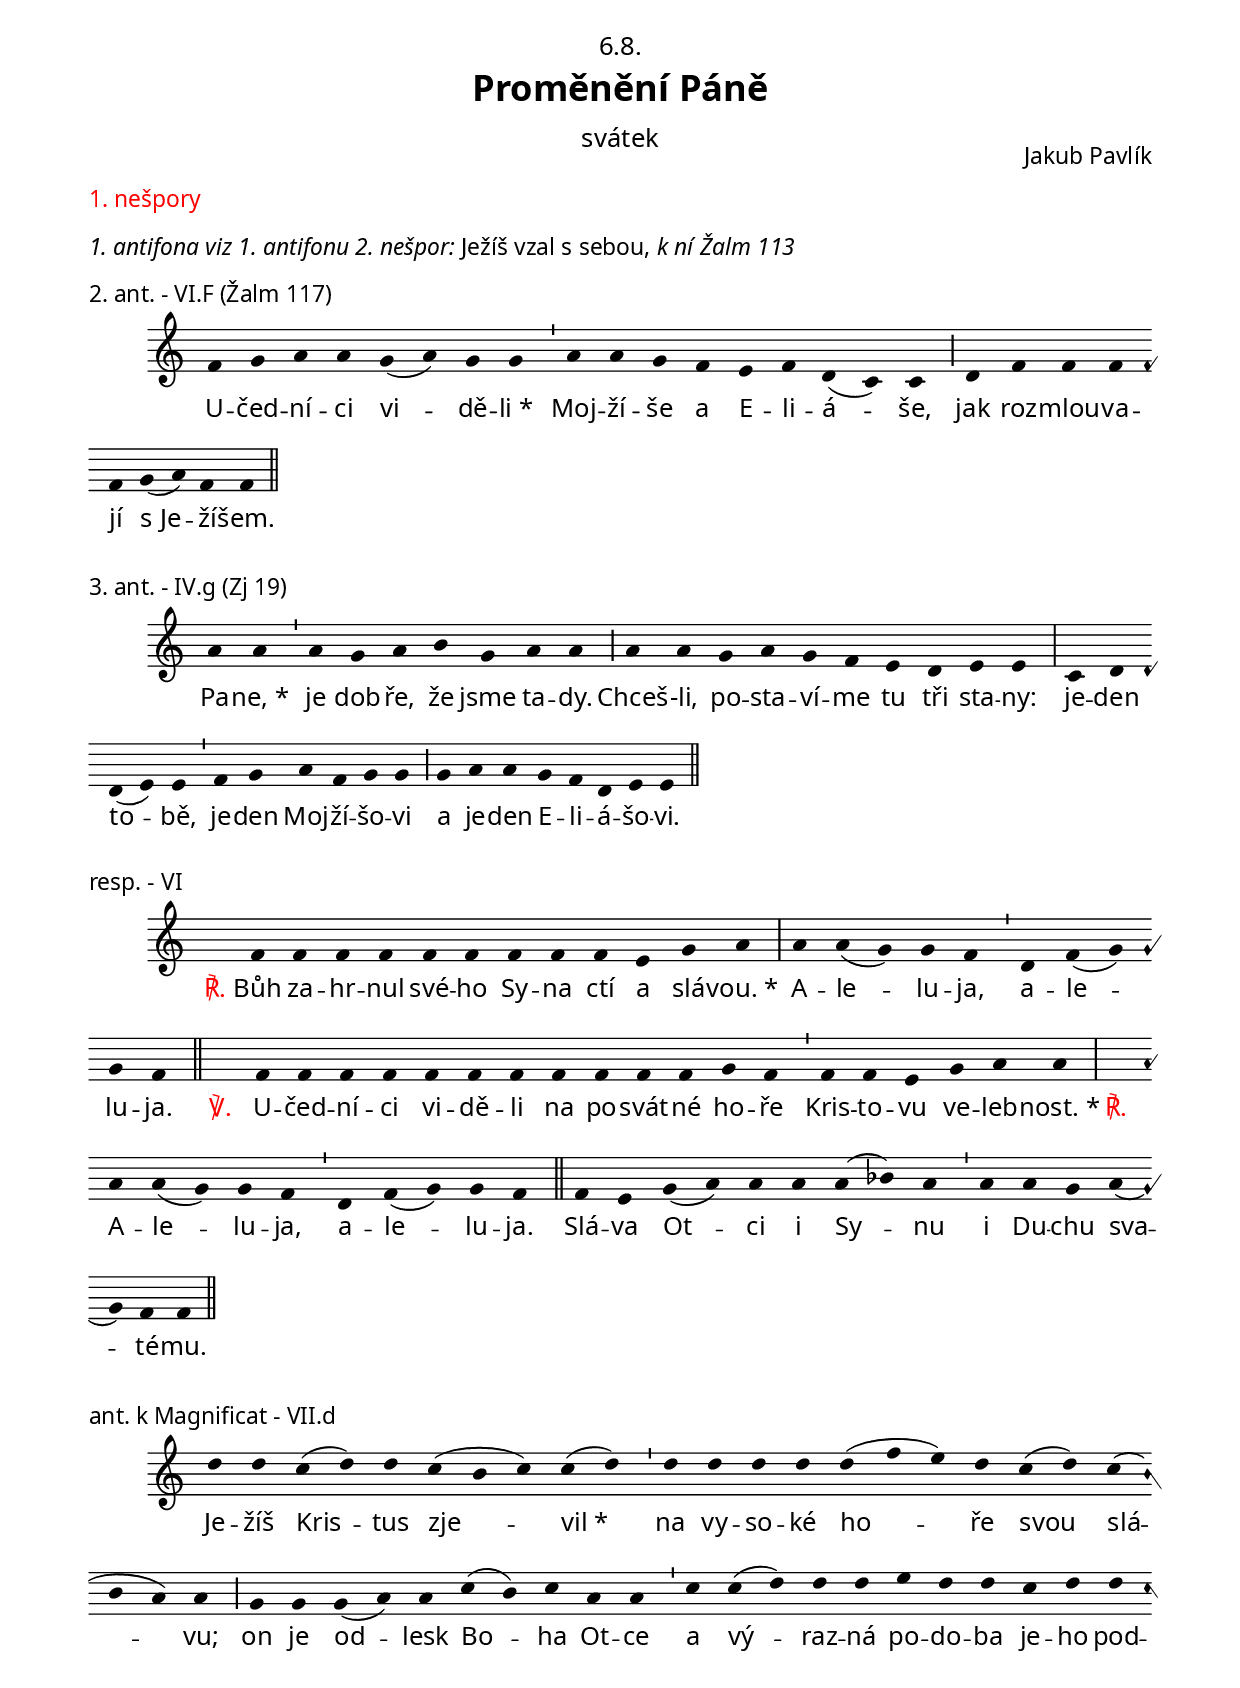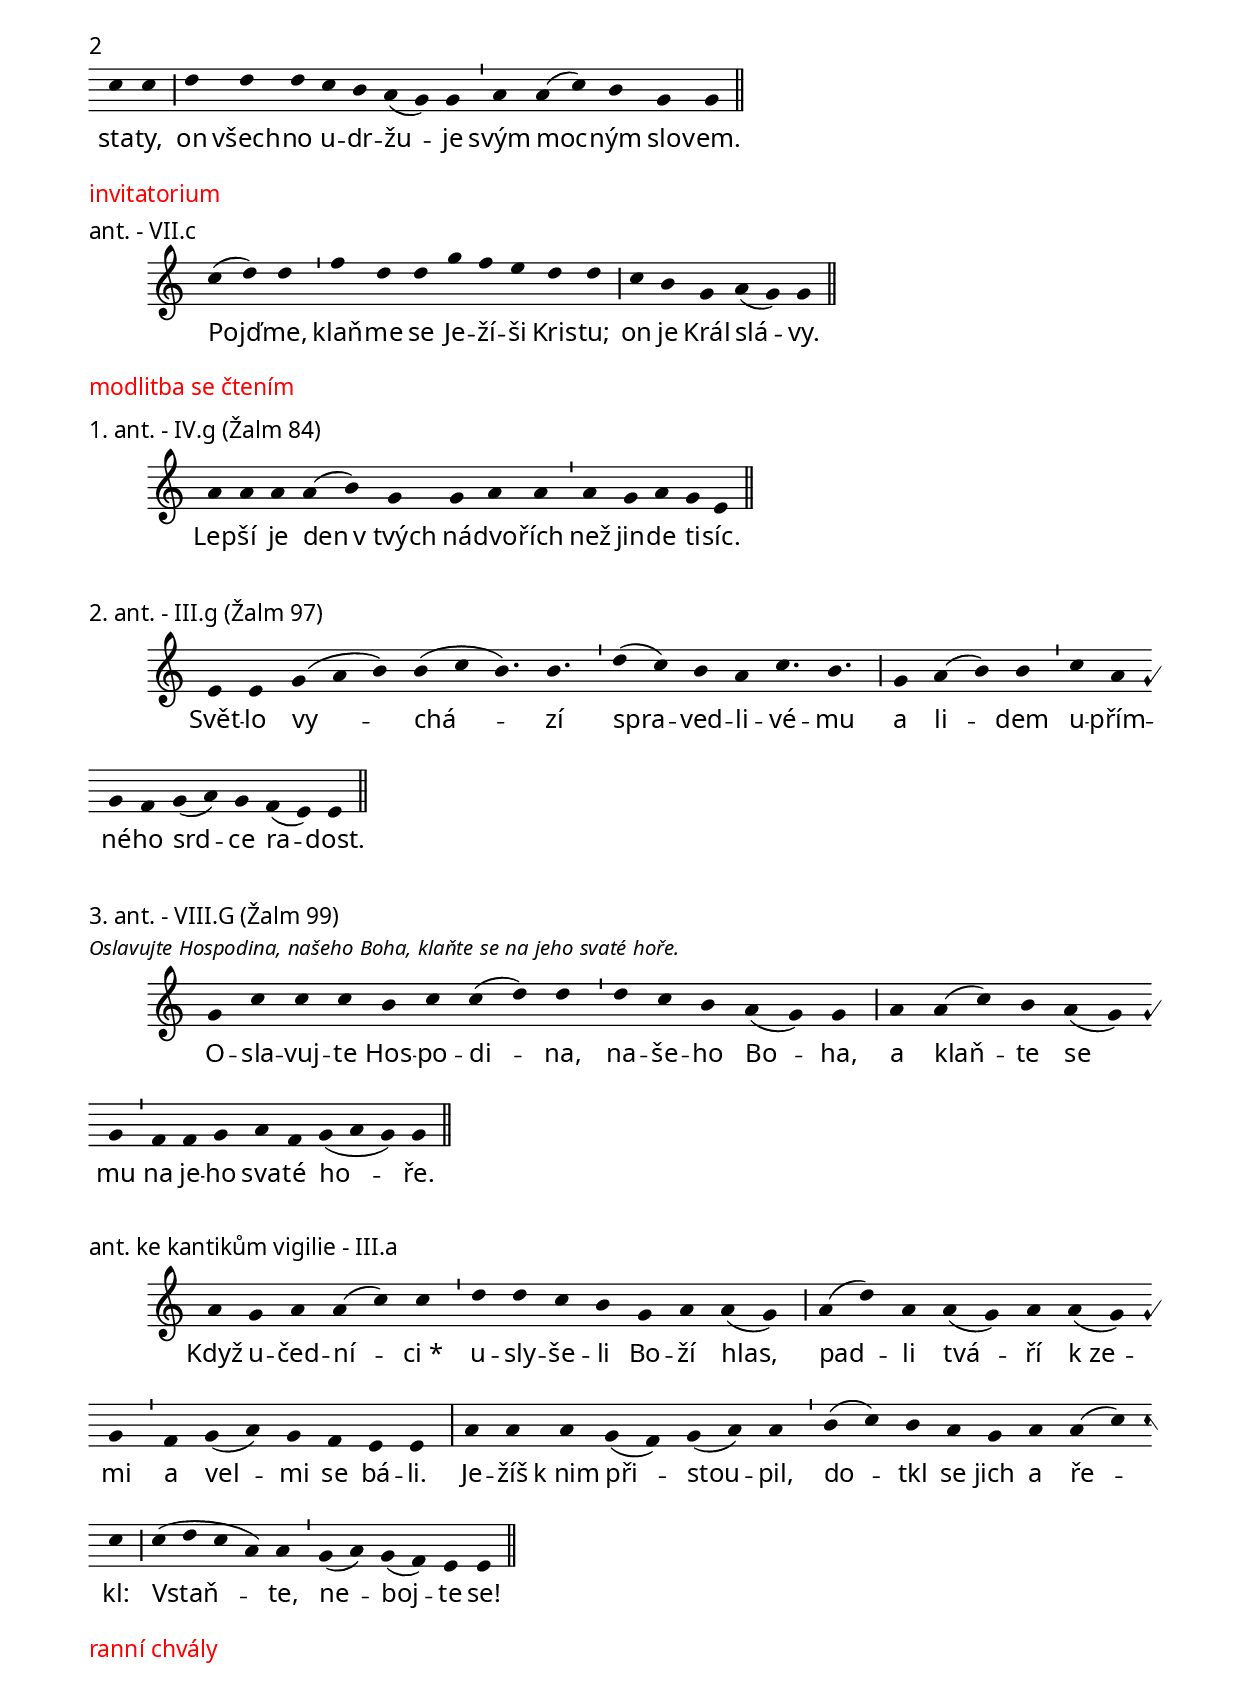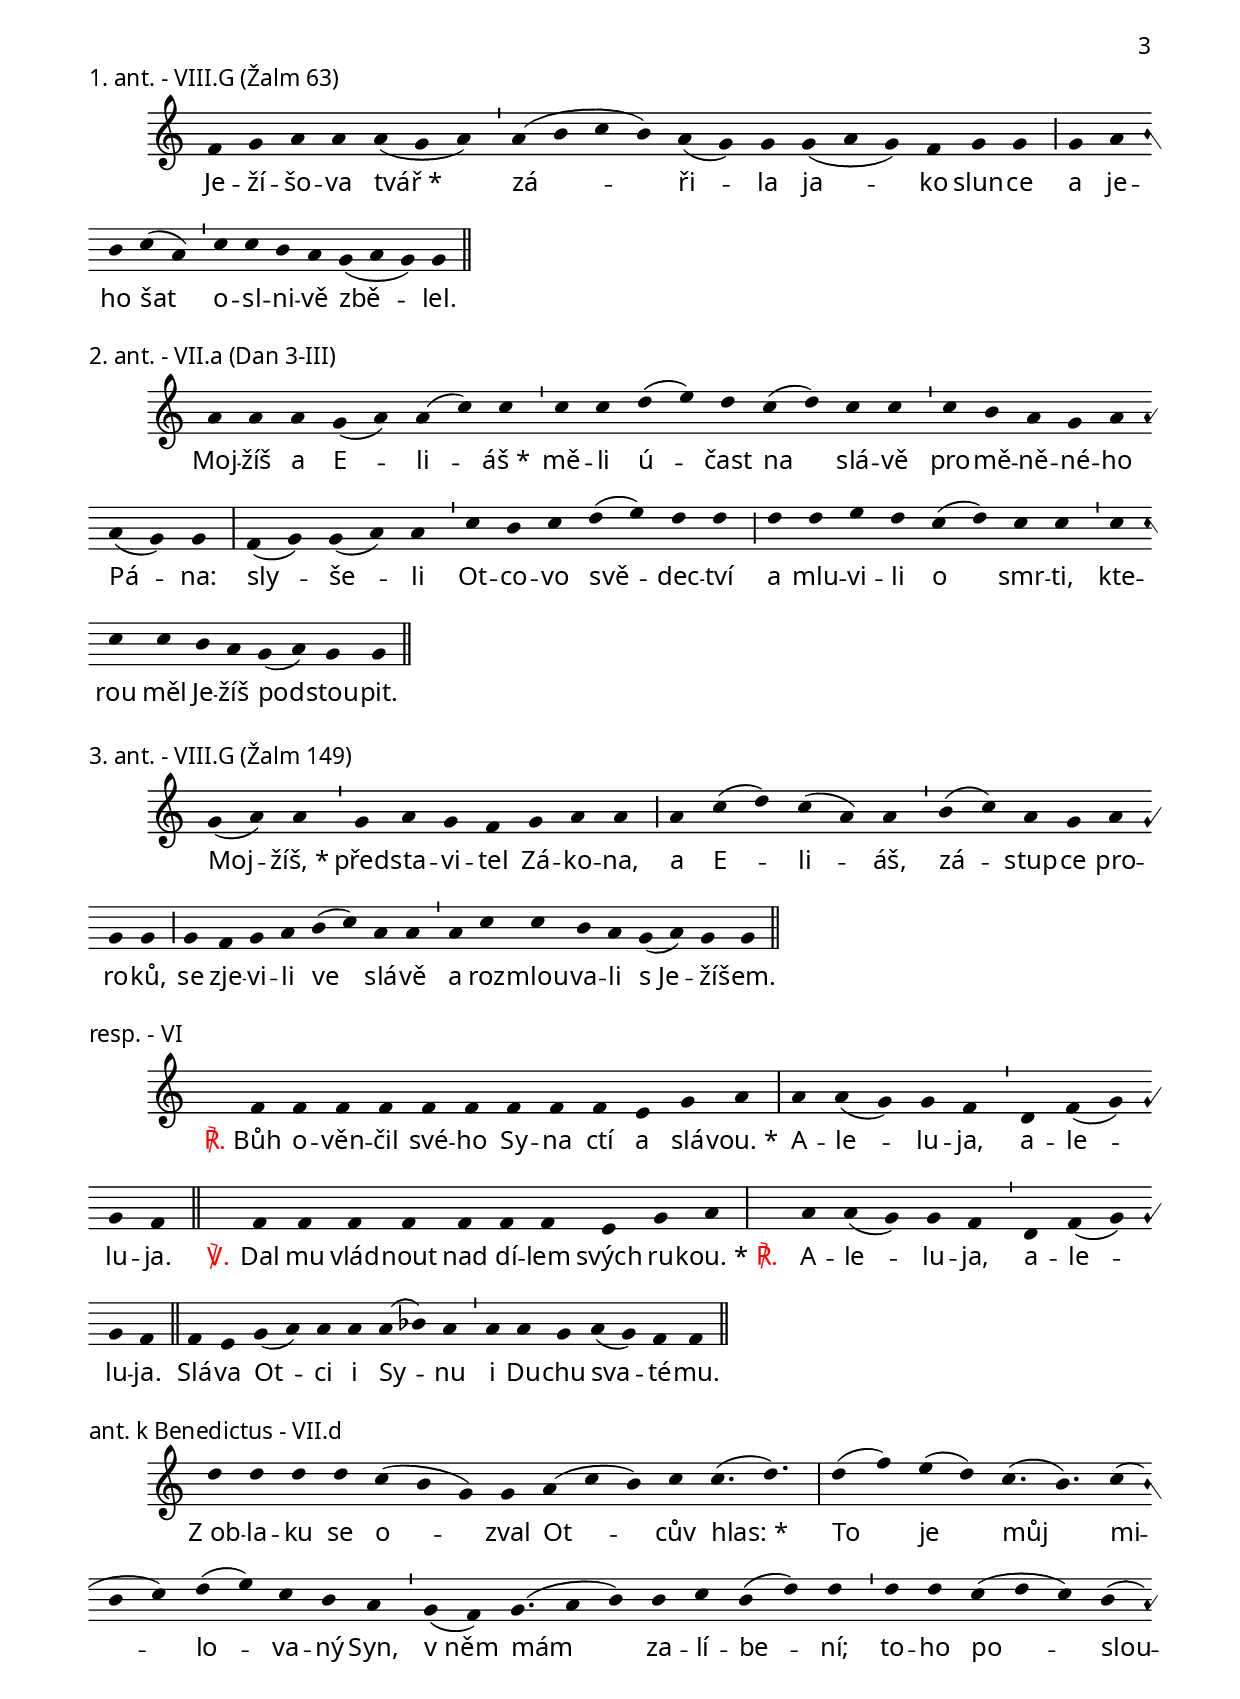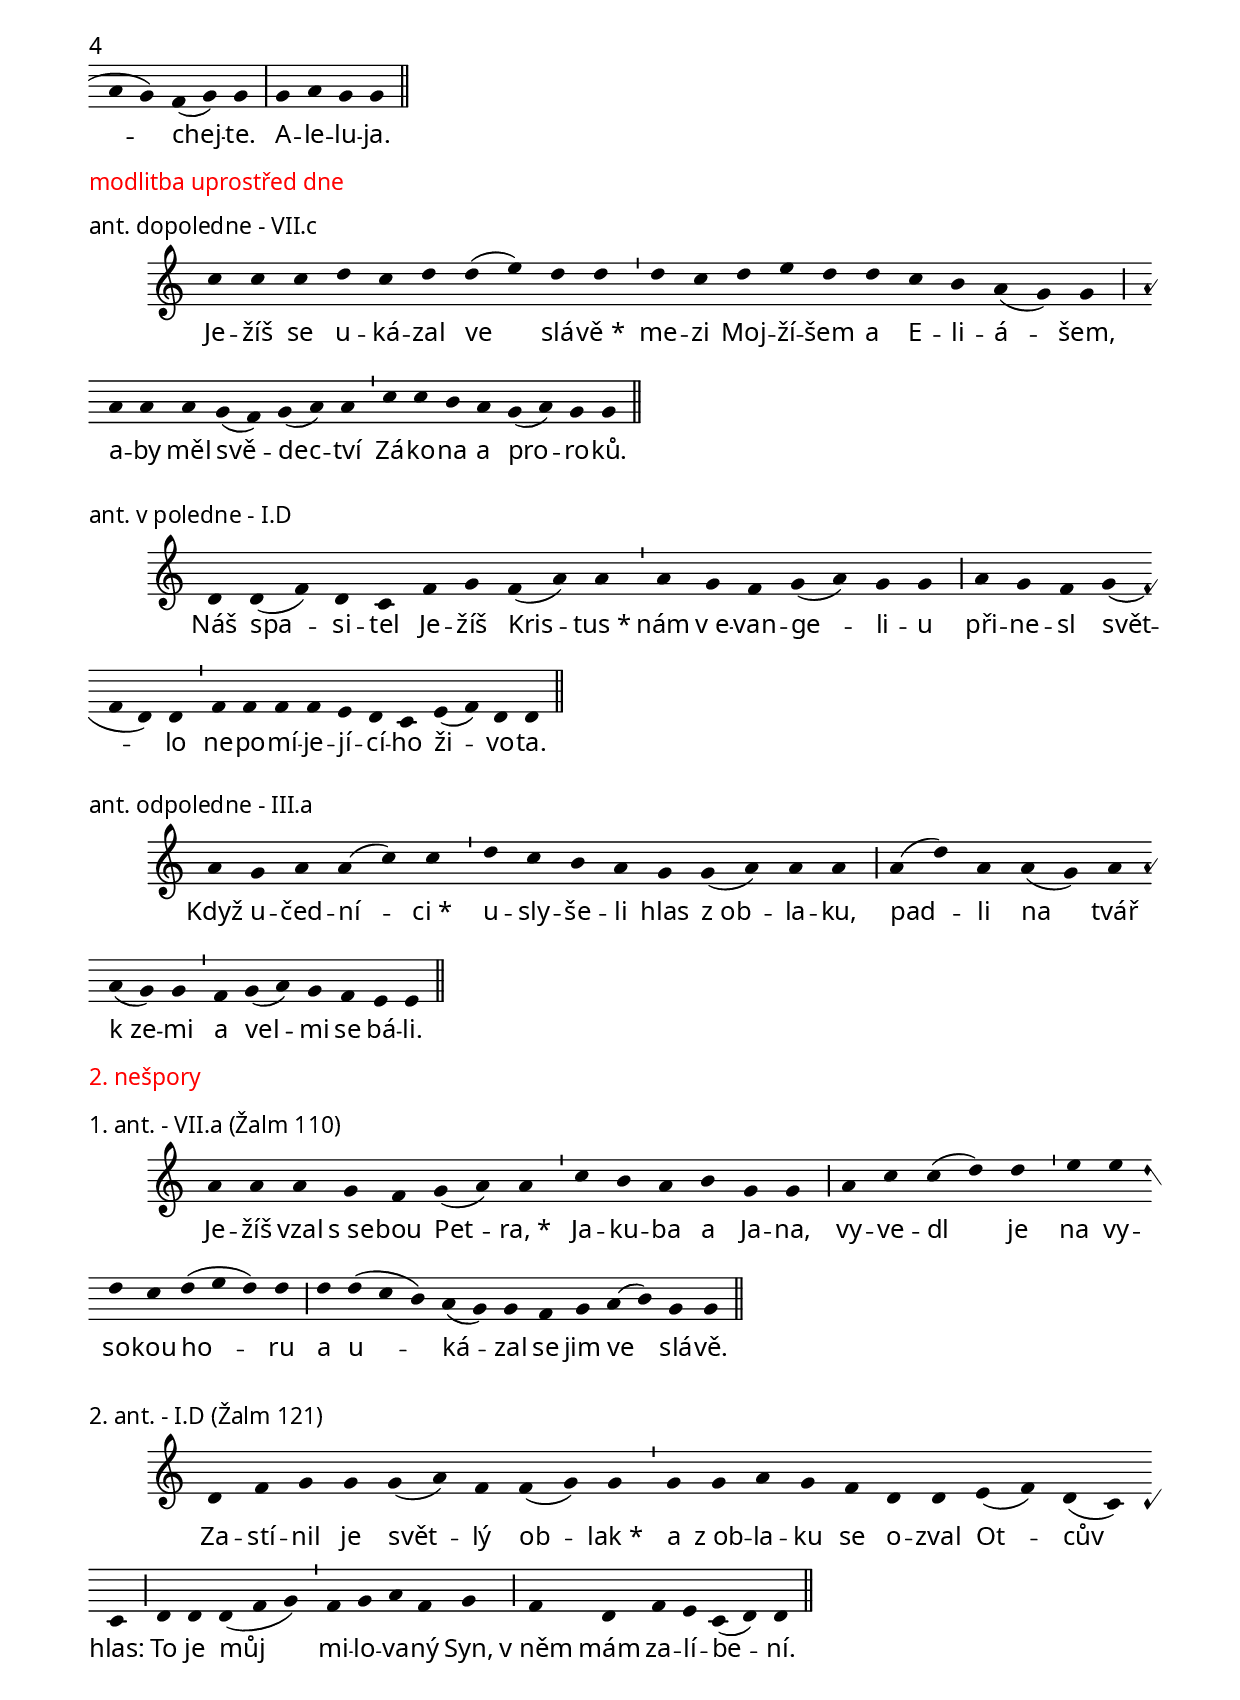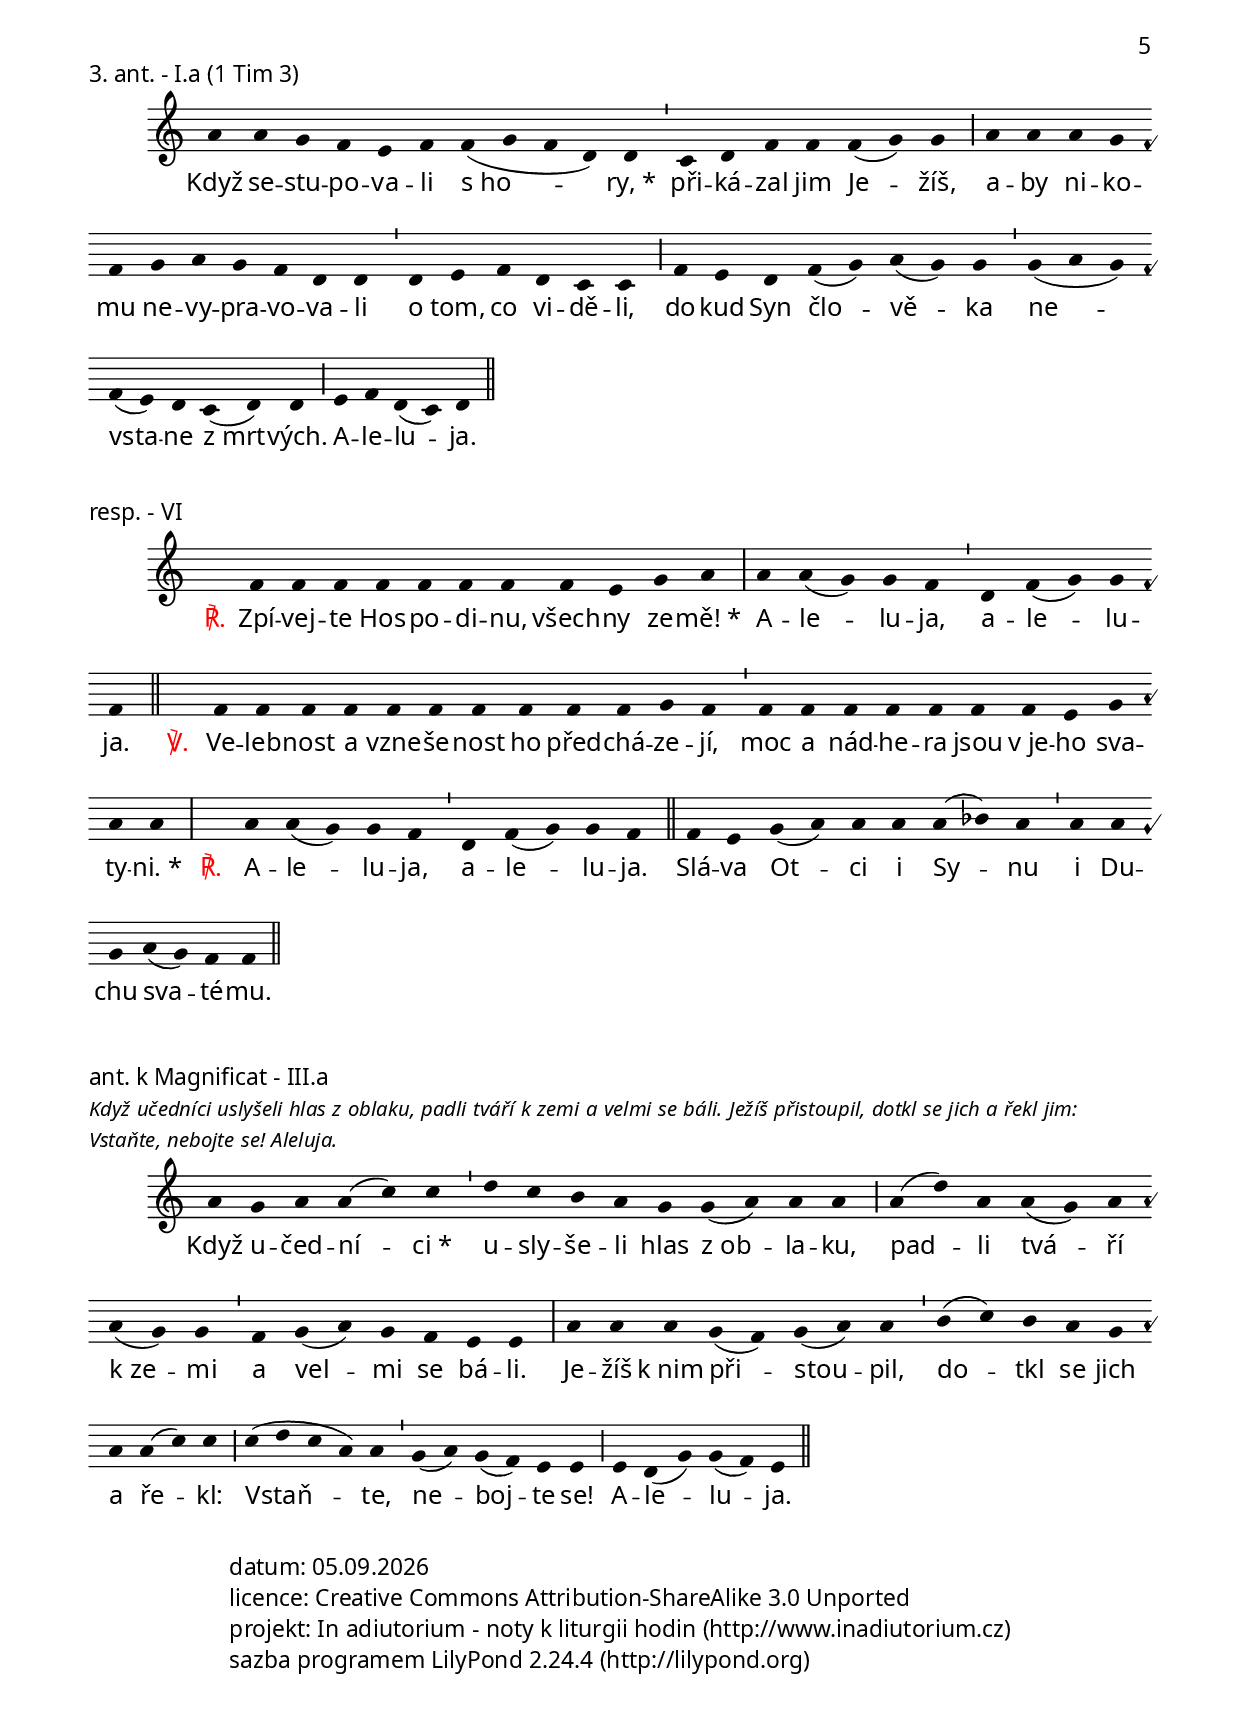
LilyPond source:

\version "2.15.37"

\include "../spolecne.ly"
\include "../dilyresponsorii.ly"

\header {
  title = \markup\titleSvatek
            "Proměnění Páně"
            svátek
            6.8.
  composer = "Jakub Pavlík"
}

\markup {\nadpisHodinka {"1. nešpory"}}

\markup\italic{
  1. antifona viz
  \chant-ref "1ne-a1" "sanktoral/0806promenenipane.ly#2ne-a1" {
    1. antifonu 2. nešpor: \upright{Ježíš vzal s sebou,}
  }
  k ní Žalm 113
  \chant-ref-header "1ne-a1" "psalmus" "Žalm 113"
}

\score {
  \relative c' {
    \choralniRezim
    f4 g a a g( a) g g \barMin
    a a g f e f d( c) c \barMaior
    d f f f f g( a) f f \barFinalis
  }
  \addlyrics {
    U -- čed -- ní -- ci vi -- dě -- li_*
    Moj -- ží -- še a E -- li -- á -- še,
    jak roz -- mlou -- va -- jí s_Je -- ží -- šem.
  }
  \header {
    quid = "2. ant."
    modus = "VI"
    differentia = "F"
    psalmus = "Žalm 117"
    id = "1ne-a2"
    piece = \markup {\sestavTitulek}
  }
}

\score {
  \relative c'' {
    \choralniRezim
    a4 a \barMin a g a b g a a \barMaior
    a a g a g f e d e e \barMax
    c d d( e) e \barMin
    f g a f g g \barMaior
    g a a g f d e e \barFinalis
  }
  \addlyrics {
    Pa -- ne,_* je dob -- ře, že jsme ta -- dy.
    Chceš -- -li, po -- sta -- ví -- me tu tři sta -- ny:
    je -- den to -- bě,
    je -- den Moj -- ží -- šo -- vi
    a je -- den E -- li -- á -- šo -- vi.
  }
  \header {
    quid = "3. ant."
    modus = "IV"
    differentia = "g"
    psalmus = "Zj 19"
    id = "1ne-a3"
    piece = \markup {\sestavTitulek}
  }
}

\score {
  \relative c' {
    \choralniRezim

    % R
    \neviditelna f
    f4 f f f f f f f f e g a \barMax
    \respVIalelujaResponsum \barFinalis
    % V
    \neviditelna f
    f4 f f f f f f f f f f g f \barMin f f e g a a \barMax
    % R
    \neviditelna a
    \respVIalelujaResponsum \barFinalis
    % Slava
    \respVIalelujaDoxologie \barFinalis
  }
  \addlyrics {
    \Response Bůh za -- hr -- nul své -- ho Sy -- na ctí a slá -- vou._* \textRespAleluja
    \Verse U -- čed -- ní -- ci vi -- dě -- li na po -- svát -- né ho -- ře
    Kris -- to -- vu ve -- leb -- nost._*
    \Response \textRespAleluja
    \textRespDoxologie
  }
  \header {
    quid = "resp."
    modus = "VI"
    fial = "sanktoral/0806promenenipane.ly#rch-resp?cast=1"
    id = "1ne-resp"
    piece = \markup {\sestavTitulekResp}
  }
}

\score {
  \relative c'' {
    \choralniRezim
    d d c( d) d c( b c) c( d) \barMin
    d d d d d( f e) d c( d) c( b a) a \barMaior
    g g g( a) a c( b) c a a \barMin
    c c( d) d d e d d c d d c c \barMaior
    d d d c b a( g) g \barMin
    a a( c) b g g \barFinalis
  }
  \addlyrics {
    Je -- žíš Kris -- tus zje -- vil_*
    na vy -- so -- ké ho -- ře svou slá -- vu;
    on je od -- lesk Bo -- ha Ot -- ce
    a vý -- raz -- ná po -- do -- ba je -- ho pod -- sta -- ty,
    on všech -- no u -- dr -- žu -- je
    svým moc -- ným slo -- vem.
  }
  \header {
    quid = "ant. k Magnificat"
    modus = "VII"
    differentia = "d"
    psalmus = ""
    placet = "4 lépe"
    id = "1ne-amag"
    piece = \markup {\sestavTitulekBezZalmu}
  }
}

\markup {\nadpisHodinka {"invitatorium"}}

\score {
  \relative c'' {
    \choralniRezim
    c4( d) d \barMin f d d g f e d d \barMaior
    c b g a( g) g \barFinalis
  }
  \addlyrics {
    Pojď -- me, klaň -- me se Je -- ží -- ši Kris -- tu;
    on je Král slá -- vy.
  }
  \header {
    quid = "ant."
    modus = "VII"
    differentia = "c"
    psalmus = ""
    id = "invit"
    fial = "mezidobi_kristakrale.ly#invit?zacatek=12"
    piece = \markup {\sestavTitulekBezZalmu}
  }
}

\markup {\nadpisHodinka {"modlitba se čtením"}}

\score {
  \relative c'' {
    \choralniRezim
    a4 a a a( b) g g a a \barMin
    a g a g e \barFinalis
  }
  \addlyrics {
    Lep -- ší je den v_tvých ná -- dvo -- řích
    než jin -- de ti -- síc.
  }
  \header {
    quid = "1. ant."
    modus = "IV"
    differentia = "g"
    psalmus = "Žalm 84"
    id = "mc-a1"
    piece = \markup {\sestavTitulek}
  }
}

\score {
  \relative c' {
    \choralniRezim
    e4 e g( a b) b( c b4.) b \barMin
    d4( c) b a c4. b \barMaior
    g4 a( b) b \barMin
    c a g f g( a) g f( e) e \barFinalis
  }
  \addlyrics {
    Svět -- lo vy -- chá -- zí
    spra -- ved -- li -- vé -- mu
    a li -- dem
    u -- přím -- né -- ho srd -- ce ra -- dost.
  }
  \header {
    quid = "2. ant."
    modus = "III"
    differentia = "g"
    psalmus = "Žalm 97"
    fial = "antifony/velikonoce_tyden2_4streda.ly#rch-a3?-aleluja"
    id = "mc-a2"
    piece = \markup {\sestavTitulek}
  }
}

\score {
  \relative c'' {
    \choralniRezim
    g4 c c c b c c( d) d \barMin d c b a( g) g \barMaior
    a a( c) b a( g) g \barMin f f g a f g( a g) g \barFinalis
  }
  \addlyrics {
    O -- sla -- vuj -- te Hos -- po -- di -- na, na -- še -- ho Bo -- ha,
    a klaň -- te se mu na je -- ho sva -- té ho -- ře.
  }
  \header {
    textus_approbatus = "Oslavujte Hospodina, našeho Boha, klaňte se na jeho svaté hoře."
    quid = "3. ant."
    modus = "VIII"
    differentia = "G"
    psalmus = "Žalm 99"
    fial = "antifony/tyden3_5ctvrtek.ly#rch-ant3"
    id = "mc-a3"
    piece = \markup {\sestavTitulek}
  }
}

\score {
  \relative c'' {
    \choralniRezim
    a4 g a a( c) c \barMin d d c b g a a( g) \barMaior
    a4( d) a a( g) a a( g) g \barMin
    f g( a) g f e e \barMax

    a a a g( f) g( a) a \barMin b( c) b a g a a( c) c \barMaior
    c( d c a) a \barMin g( a) g( f) e e \barFinalis
  }
  \addlyrics {
    Když u -- čed -- ní -- ci_* u -- sly -- še -- li Bo -- ží hlas,
    pad -- li tvá -- ří k_ze -- mi
    a vel -- mi se bá -- li.

    Je -- žíš k_nim při -- stou -- pil, do -- tkl se jich a ře -- kl:
    Vstaň -- te, ne -- boj -- te se!
  }
  \header {
    quid = "ant. ke kantikům vigilie"
    modus = "III"
    differentia = "a"
    psalmus = ""
    fial = "sanktoral/0806promenenipane.ly#2ne-amag?zacatek=6&cast=3&konec=31&-aleluja"
    id = "mc-avig"
    piece = \markup {\sestavTitulekBezZalmu}
  }
}

\markup {\nadpisHodinka {"ranní chvály"}}

\score {
  \relative c' {
    \choralniRezim
    f4 g a a a( g a) \barMin a( b c b) a( g) g g( a g) f g g \barMaior
    g a b c( a) \barMin c c b a g( a g) g \barFinalis
  }
  \addlyrics {
    Je -- ží -- šo -- va tvář_* zá -- ři -- la ja -- ko slun -- ce
    a je -- ho šat o -- sl -- ni -- vě zbě -- lel.
  }
  \header {
    quid = "1. ant."
    modus = "VIII"
    differentia = "G"
    psalmus = "Žalm 63"
    id = "rch-a1"
    piece = \markup {\sestavTitulek}
  }
}

\score {
  \relative c'' {
    \choralniRezim
    a4 a a g( a) a( c) c \barMin
    c c d( e) d c( d) c c \barMin
    c b a g a a( g) g \barMax
    f( g) g( a) a \barMin c b c d( e) d d \barMaior
    d d e d c( d) c c \barMin
    c c c b a g( a) g g \barFinalis
  }
  \addlyrics {
    Moj -- žíš a E -- li -- áš_*
    mě -- li ú -- čast na slá -- vě
    pro -- mě -- ně -- né -- ho Pá -- na:
    sly -- še -- li Ot -- co -- vo svě -- dec -- tví
    a mlu -- vi -- li o smr -- ti,
    kte -- rou měl Je -- žíš pod -- stou -- pit.
  }
  \header {
    quid = "2. ant."
    modus = "VII"
    differentia = "a"
    psalmus = "Dan 3-III"
    id = "rch-a2"
    piece = \markup {\sestavTitulek}
  }
}

\score {
  \relative c'' {
    \choralniRezim
    g4( a) a \barMin g a g f g a a \barMaior
    a c( d) c( a) a \barMin b( c) a g a g g \barMaior
    g f g a b( c) a a \barMin
    a c c b a g( a) g g \barFinalis
  }
  \addlyrics {
    Moj -- žíš,_* před -- sta -- vi -- tel Zá -- ko -- na,
    a E -- li -- áš, zá -- stup -- ce pro -- ro -- ků,
    se zje -- vi -- li ve slá -- vě
    a roz -- mlou -- va -- li s_Je -- ží -- šem.
  }
  \header {
    quid = "3. ant."
    modus = "VIII"
    differentia = "G"
    psalmus = "Žalm 149"
    id = "rch-a3"
    piece = \markup {\sestavTitulek}
  }
}

\score {
  \relative c' {
    \choralniRezim

    % R
    \neviditelna f
    f4 f f f f f f f f e g a \barMax
    \respVIalelujaResponsum \barFinalis
    % V
    \neviditelna f
    f4 f f f f f f e g a \barMax
    % R
    \neviditelna a
    \respVIalelujaResponsum \barFinalis
    % Slava
    \respVIalelujaDoxologie \barFinalis
  }
  \addlyrics {
    \Response Bůh o -- věn -- čil své -- ho Sy -- na ctí a slá -- vou._* \textRespAleluja
    \Verse Dal mu vlád -- nout nad dí -- lem svých ru -- kou._*
    \Response \textRespAleluja
    \textRespDoxologie
  }
  \header {
    quid = "resp."
    modus = "VI"
    id = "rch-resp"
    piece = \markup {\sestavTitulekResp}
  }
}

\score {
  \relative c'' {
    \choralniRezim
    d4 d d d c( b g) g a( c b) c c4.( d) \barMax
    d4( f) e( d) c4.( b) c4( b c) d( e) c b a \barMin
    g4( f) g4.( a4 b) b c b( d) d \barMin
    d d c( d c) b( a g) f( g) g \barMax
    g a g g \barFinalis
  }
  \addlyrics {
    Z_ob -- la -- ku se o -- zval Ot -- cův hlas:_*
    To je můj mi -- lo -- va -- ný Syn,
    v_něm mám za -- lí -- be -- ní;
    to -- ho po -- slou -- chej -- te.
    A -- le -- lu -- ja.
  }
  \header {
    quid = "ant. k Benedictus"
    modus = "VII"
    differentia = "d"
    psalmus = ""
    fial = "vanoce_zjevenipane.ly#krtu-2ne-a1?konec&+aleluja"
    placet = "4 bude vhodné mírně prořezat;
    _v něm mám zalíbení_ jinak - těžko se to zpívá a nemá to žádnou zvláštní
    hodnotu, která by tu náročnost ospravedlňovala"
    id = "rch-aben"
    piece = \markup {\sestavTitulekBezZalmu}
  }
}

\markup {\nadpisHodinka {"modlitba uprostřed dne"}}

\score {
  \relative c'' {
    \choralniRezim
    c4 c c d c d d( e) d d \barMin
    d c d e d d c b a( g) g \barMaior
    a a a g( f) g( a) a \barMin
    c c b a g( a) g g \barFinalis
  }
  \addlyrics {
    Je -- žíš se u -- ká -- zal ve slá -- vě_*
    me -- zi Moj -- ží -- šem a E -- li -- á -- šem,
    a -- by měl svě -- dec -- tví
    Zá -- ko -- na a pro -- ro -- ků.
  }
  \header {
    quid = "ant. dopoledne"
    modus = "VII"
    differentia = "c"
    psalmus = ""
    id = "tercie"
    piece = \markup {\sestavTitulekBezZalmu}
  }
}

\score {
  \relative c' {
    \choralniRezim
    d4 d( f) d c f g f( a) a \barMin
    a g f g( a) g g \barMaior
    a g f g( f d) d \barMin
    f f f f e d c e( f) d d \barFinalis
  }
  \addlyrics {
    Náš spa -- si -- tel Je -- žíš Kris -- tus_*
    nám v_e -- van -- ge -- li -- u
    při -- ne -- sl svět -- lo
    ne -- po -- mí -- je -- jí -- cí -- ho ži -- vo -- ta.
  }
  \header {
    quid = "ant. v poledne"
    modus = "I"
    differentia = "D"
    psalmus = ""
    id = "sexta"
    piece = \markup {\sestavTitulekBezZalmu}
  }
}

\score {
  \relative c'' {
    \choralniRezim
    a4 g a a( c) c \barMin d c b a g g( a) a a \barMaior
    a4( d) a a( g) a a( g) g \barMin
    f g( a) g f e e \barFinalis
  }
  \addlyrics {
    Když u -- čed -- ní -- ci_* u -- sly -- še -- li hlas z_ob -- la -- ku,
    pad -- li na tvář k_ze -- mi
    a vel -- mi se bá -- li.
  }
  \header {
    quid = "ant. odpoledne"
    modus = "III"
    differentia = "a"
    psalmus = ""
    id = "nona"
    piece = \markup {\sestavTitulekBezZalmu}
  }
}

\markup {\nadpisHodinka {"2. nešpory"}}

\score {
  \relative c'' {
    \choralniRezim
    a4 a a g f g( a) a \barMin c b a b g g \barMaior
    a c c( d) d \barMin e e d c d( e d) d \barMaior
    d d( c b) a( g) g f g a( b) g g \barFinalis
  }
  \addlyrics {
    Je -- žíš vzal s_se -- bou Pet -- ra,_* Ja -- ku -- ba a Ja -- na,
    vy -- ve -- dl je na vy -- so -- kou ho -- ru
    a u -- ká -- zal se jim ve slá -- vě.
  }
  \header {
    quid = "1. ant."
    modus = "VII"
    differentia = "a"
    psalmus = "Žalm 110"
    placet = "2 _ukázal se_ spíš odlehčit"
    id = "2ne-a1"
    piece = \markup {\sestavTitulek}
  }
}

\score {
  \relative c' {
    \choralniRezim
    d4 f g g g( a) f f( g) g \barMin
    g g a g f d d e( f) d( c) c \barMaior
    d d d( f g) \barMin f g a f g \barMaior
    f d f e c( d) d \barFinalis
  }
  \addlyrics {
    Za -- stí -- nil je svět -- lý ob -- lak_*
    a z_ob -- la -- ku se o -- zval Ot -- cův hlas:
    To je můj mi -- lo -- va -- ný Syn,
    v_něm mám za -- lí -- be -- ní.
  }
  \header {
    quid = "2. ant."
    modus = "I"
    differentia = "D"
    psalmus = "Žalm 121"
    id = "2ne-a2"
    piece = \markup {\sestavTitulek}
  }
}

\score {
  \relative c'' {
    \choralniRezim
    a4 a g f e f f( g f d) d \barMin
    c d f f f( g) g \barMaior
    a a a g f g a g f d d \barMin d e f d c c \barMaior
    f e d f( g) a( g) g \barMin g( a g) f( e) d c( d) d \barMaior
    e f d( c) d \barFinalis
  }
  \addlyrics {
    Když se -- stu -- po -- va -- li s_ho -- ry,_*
    při -- ká -- zal jim Je -- žíš,
    a -- by ni -- ko -- mu ne -- vy -- pra -- vo -- va -- li o tom, co vi -- dě -- li,
    do -- kud Syn člo -- vě -- ka ne -- vsta -- ne z_mrt -- vých.
    A -- le -- lu -- ja.
  }
  \header {
    quid = "3. ant."
    modus = "I"
    differentia = "a"
    psalmus = "1 Tim 3"
    id = "2ne-a3"
    piece = \markup {\sestavTitulek}
  }
}

\score {
  \relative c' {
    \choralniRezim

    % R
    \neviditelna f
    f4 f f f f f f f e g a \barMax
    \respVIalelujaResponsum \barFinalis
    % V
    \neviditelna f
    f4 f f f f f f f f f g f \barMin
    f f f f f f f e g a a \barMax
    % R
    \neviditelna a
    \respVIalelujaResponsum \barFinalis
    % Slava
    \respVIalelujaDoxologie \barFinalis
  }
  \addlyrics {
    \Response Zpí -- vej -- te Hos -- po -- di -- nu, všech -- ny ze -- mě!_* \textRespAleluja
    \Verse Ve -- leb -- nost a vzne -- še -- nost ho před -- chá -- ze -- jí,
    moc a nád -- he -- ra jsou v_je -- ho sva -- ty -- ni._*
    \Response \textRespAleluja
    \textRespDoxologie
  }
  \header {
    quid = "resp."
    modus = "VI"
    id = "2ne-resp"
    piece = \markup {\sestavTitulekResp}
  }
}

\score {
  \relative c'' {
    \choralniRezim
    a4 g a a( c) c \barMin d c b a g g( a) a a \barMaior
    a4( d) a a( g) a a( g) g \barMin
    f g( a) g f e e \barMax

    a a a g( f) g( a) a \barMin b( c) b a g a a( c) c \barMaior
    c( d c a) a \barMin g( a) g( f) e e \barMaior
    e d( g) g( f) e \barFinalis
  }
  \addlyrics {
    Když u -- čed -- ní -- ci_* u -- sly -- še -- li hlas z_ob -- la -- ku,
    pad -- li tvá -- ří k_ze -- mi
    a vel -- mi se bá -- li.

    Je -- žíš k_nim při -- stou -- pil, do -- tkl se jich a ře -- kl:
    Vstaň -- te, ne -- boj -- te se!
    A -- le -- lu -- ja.
  }
  \header {
    textus_approbatus = "Když učedníci uslyšeli hlas z oblaku,
    padli tváří k zemi a velmi se báli.
    Ježíš přistoupil, dotkl se jich a řekl jim: Vstaňte, nebojte se! Aleluja."
    quid = "ant. k Magnificat"
    modus = "III"
    differentia = "a"
    psalmus = ""
    fial = "sanktoral/0806promenenipane.ly#nona?zacatek=34"
    id = "2ne-amag"
    fons = "1. část: zde, uprostřed dne, odpoledne"
    piece = \markup {\sestavTitulekBezZalmu}
  }
}